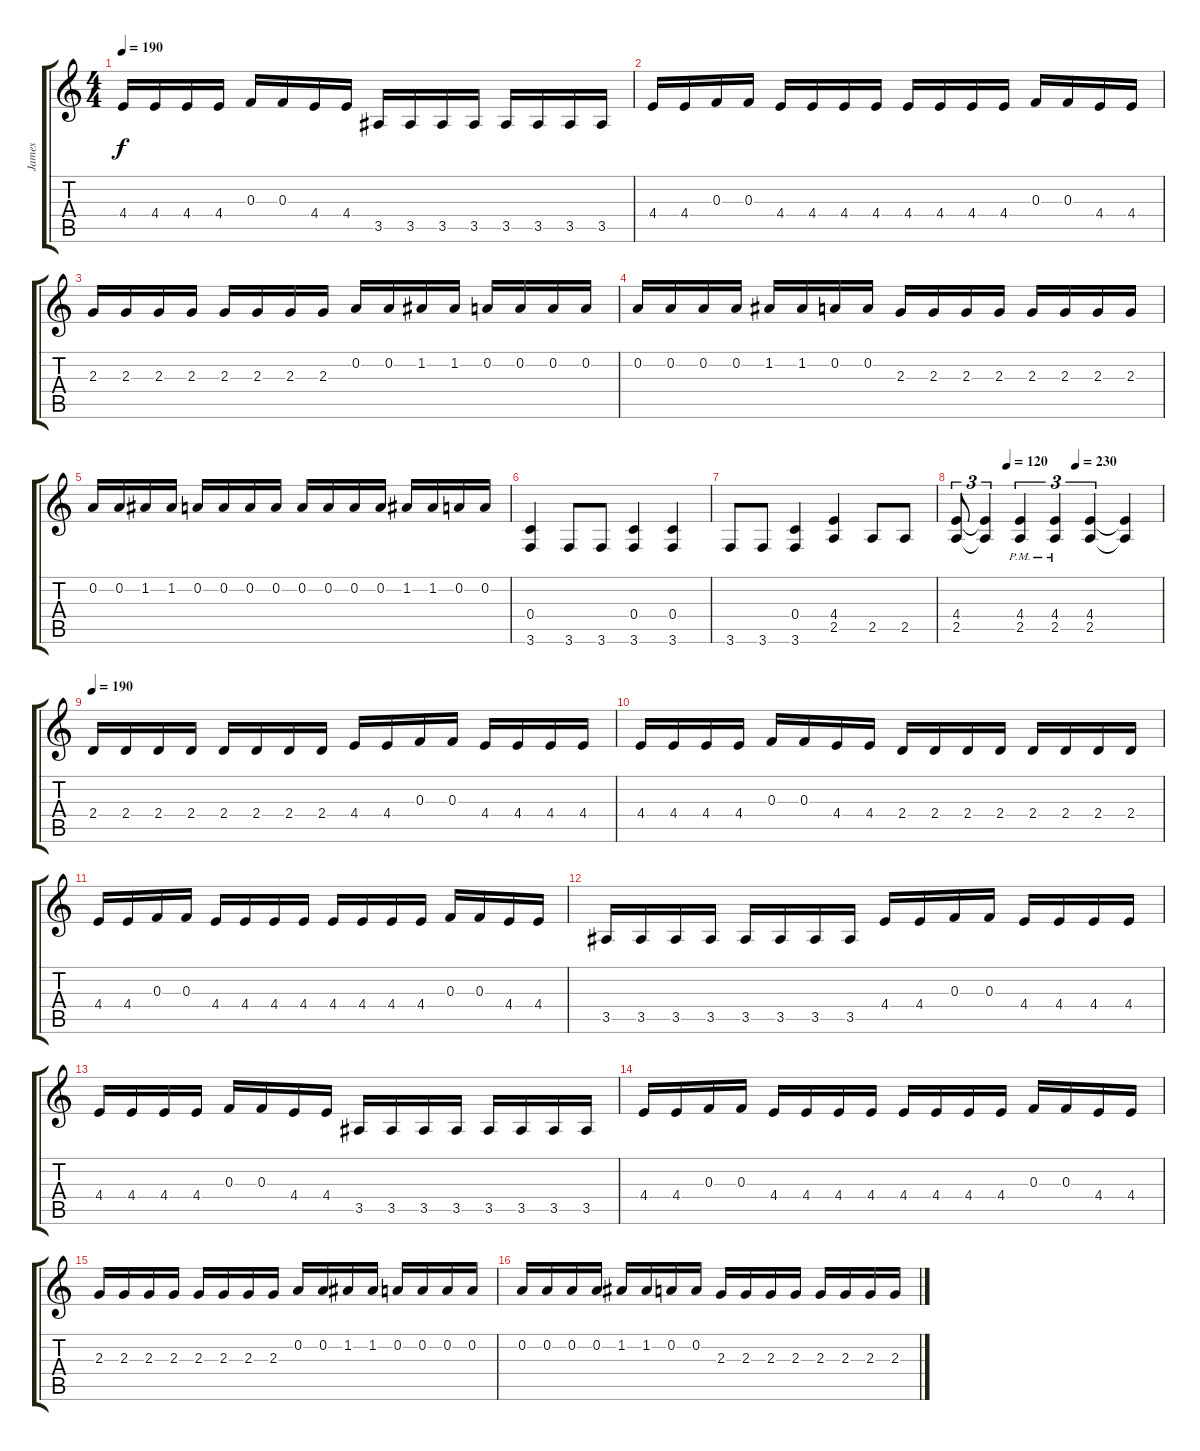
\track ("James" "James") {instrument distortionguitar}
\staff {score tabs}
\tuning (D4 A3 F3 C3 G2 D2) {hide}
\ts (4 4)
\tempo 190
\clef g2
\ks c
4.4.16{dy f} 4.4.16 4.4.16 4.4.16 0.3.16 0.3.16 4.4.16 4.4.16 3.5.16 3.5.16 3.5.16 3.5.16 3.5.16 3.5.16 3.5.16 3.5.16 |
4.4.16 4.4.16 0.3.16 0.3.16 4.4.16 4.4.16 4.4.16 4.4.16 4.4.16 4.4.16 4.4.16 4.4.16 0.3.16 0.3.16 4.4.16 4.4.16 |
2.3.16 2.3.16 2.3.16 2.3.16 2.3.16 2.3.16 2.3.16 2.3.16 0.2.16 0.2.16 1.2.16 1.2.16 0.2.16 0.2.16 0.2.16 0.2.16 |
0.2.16 0.2.16 0.2.16 0.2.16 1.2.16 1.2.16 0.2.16 0.2.16 2.3.16 2.3.16 2.3.16 2.3.16 2.3.16 2.3.16 2.3.16 2.3.16 |
0.2.16 0.2.16 1.2.16 1.2.16 0.2.16 0.2.16 0.2.16 0.2.16 0.2.16 0.2.16 0.2.16 0.2.16 1.2.16 1.2.16 0.2.16 0.2.16 |
(0.4 3.6).4 3.6.8 3.6.8 (0.4 3.6).4 (0.4 3.6).4 |
3.6.8 3.6.8 (0.4 3.6).4 (4.4 2.5).4 2.5.8 2.5.8 |
\tempo (120 0.25)
\tempo (230 0.5833333333333334)
(4.4 2.5).8{tu (3 2)} (4.4{t} 2.5{t}).4{tu (3 2)} (4.4{pm} 2.5{pm}).4{tu (3 2)} (4.4{pm} 2.5{pm}).4{tu (3 2)} (4.4 2.5).4{tu (3 2)} (4.4{t} 2.5{t}).4 |
\tempo 190
2.4.16 2.4.16 2.4.16 2.4.16 2.4.16 2.4.16 2.4.16 2.4.16 4.4.16 4.4.16 0.3.16 0.3.16 4.4.16 4.4.16 4.4.16 4.4.16 |
4.4.16 4.4.16 4.4.16 4.4.16 0.3.16 0.3.16 4.4.16 4.4.16 2.4.16 2.4.16 2.4.16 2.4.16 2.4.16 2.4.16 2.4.16 2.4.16 |
4.4.16 4.4.16 0.3.16 0.3.16 4.4.16 4.4.16 4.4.16 4.4.16 4.4.16 4.4.16 4.4.16 4.4.16 0.3.16 0.3.16 4.4.16 4.4.16 |
3.5.16 3.5.16 3.5.16 3.5.16 3.5.16 3.5.16 3.5.16 3.5.16 4.4.16 4.4.16 0.3.16 0.3.16 4.4.16 4.4.16 4.4.16 4.4.16 |
4.4.16 4.4.16 4.4.16 4.4.16 0.3.16 0.3.16 4.4.16 4.4.16 3.5.16 3.5.16 3.5.16 3.5.16 3.5.16 3.5.16 3.5.16 3.5.16 |
4.4.16 4.4.16 0.3.16 0.3.16 4.4.16 4.4.16 4.4.16 4.4.16 4.4.16 4.4.16 4.4.16 4.4.16 0.3.16 0.3.16 4.4.16 4.4.16 |
2.3.16 2.3.16 2.3.16 2.3.16 2.3.16 2.3.16 2.3.16 2.3.16 0.2.16 0.2.16 1.2.16 1.2.16 0.2.16 0.2.16 0.2.16 0.2.16 |
0.2.16 0.2.16 0.2.16 0.2.16 1.2.16 1.2.16 0.2.16 0.2.16 2.3.16 2.3.16 2.3.16 2.3.16 2.3.16 2.3.16 2.3.16 2.3.16
